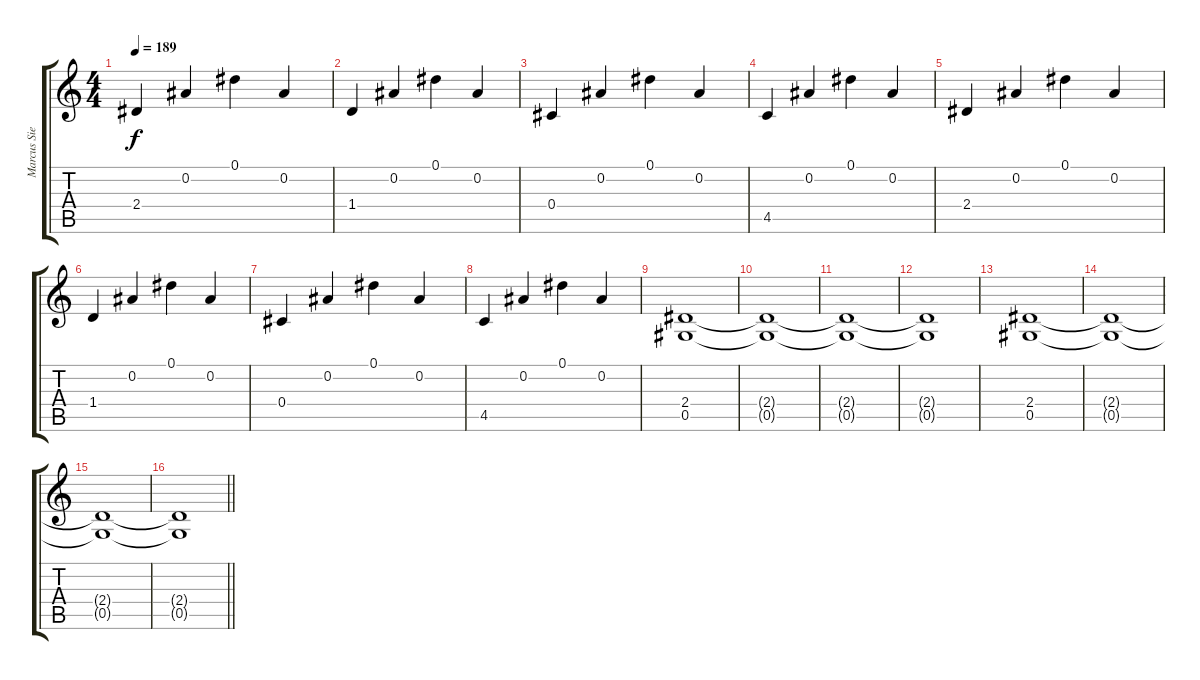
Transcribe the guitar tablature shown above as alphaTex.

\track ("Marcus Siepen" "Marcus Sie") {instrument distortionguitar}
\staff {score tabs}
\tuning (Eb4 Bb3 Gb3 Db3 Ab2 Eb2) {hide}
\ts (4 4)
\tempo 189
\clef g2
\ks c
2.4.4{dy f} 0.2.4 0.1.4 0.2.4 |
1.4.4 0.2.4 0.1.4 0.2.4 |
0.4.4 0.2.4 0.1.4 0.2.4 |
4.5.4 0.2.4 0.1.4 0.2.4 |
2.4.4 0.2.4 0.1.4 0.2.4 |
1.4.4 0.2.4 0.1.4 0.2.4 |
0.4.4 0.2.4 0.1.4 0.2.4 |
4.5.4 0.2.4 0.1.4 0.2.4 |
(2.4 0.5).1 |
(2.4{t} 0.5{t}).1 |
(2.4{t} 0.5{t}).1 |
(2.4{t} 0.5{t}).1 |
(2.4 0.5).1 |
(2.4{t} 0.5{t}).1 |
(2.4{t} 0.5{t}).1 |
\barLineRight lightlight
(2.4{t} 0.5{t}).1
